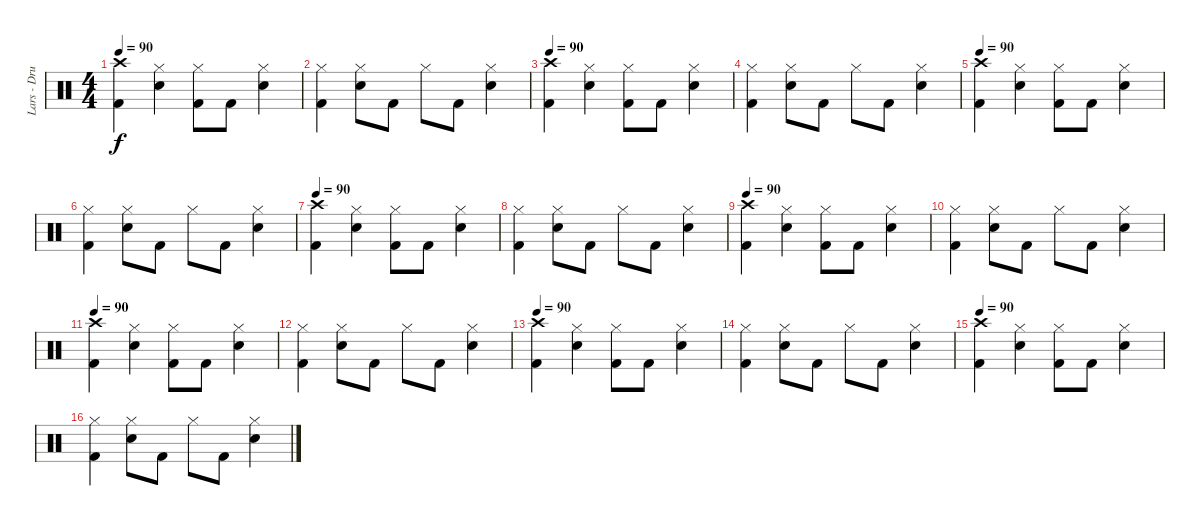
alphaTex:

\track ("Lars - Drums" "Lars - Dru") {instrument percussion}
\staff {score}
\articulation defaults
\ts (4 4)
\tempo 90
\clef neutral
\ks c
("Crash high (hit)" "Kick (hit) 2").4{dy f} ("Hi-Hat (closed)" "Electric Snare (hit)").4 ("Hi-Hat (closed)" "Kick (hit) 2").8 "Kick (hit) 2".8 ("Hi-Hat (closed)" "Electric Snare (hit)").4 |
("Hi-Hat (closed)" "Kick (hit) 2").4 ("Hi-Hat (closed)" "Electric Snare (hit)").8 "Kick (hit) 2".8 "Hi-Hat (closed)".8 "Kick (hit) 2".8 ("Hi-Hat (closed)" "Electric Snare (hit)").4 |
\tempo 90
("Crash high (hit)" "Kick (hit) 2").4 ("Hi-Hat (closed)" "Electric Snare (hit)").4 ("Hi-Hat (closed)" "Kick (hit) 2").8 "Kick (hit) 2".8 ("Hi-Hat (closed)" "Electric Snare (hit)").4 |
("Hi-Hat (closed)" "Kick (hit) 2").4 ("Hi-Hat (closed)" "Electric Snare (hit)").8 "Kick (hit) 2".8 "Hi-Hat (closed)".8 "Kick (hit) 2".8 ("Hi-Hat (closed)" "Electric Snare (hit)").4 |
\tempo 90
("Crash high (hit)" "Kick (hit) 2").4 ("Hi-Hat (closed)" "Electric Snare (hit)").4 ("Hi-Hat (closed)" "Kick (hit) 2").8 "Kick (hit) 2".8 ("Hi-Hat (closed)" "Electric Snare (hit)").4 |
("Hi-Hat (closed)" "Kick (hit) 2").4 ("Hi-Hat (closed)" "Electric Snare (hit)").8 "Kick (hit) 2".8 "Hi-Hat (closed)".8 "Kick (hit) 2".8 ("Hi-Hat (closed)" "Electric Snare (hit)").4 |
\tempo 90
("Crash high (hit)" "Kick (hit) 2").4 ("Hi-Hat (closed)" "Electric Snare (hit)").4 ("Hi-Hat (closed)" "Kick (hit) 2").8 "Kick (hit) 2".8 ("Hi-Hat (closed)" "Electric Snare (hit)").4 |
("Hi-Hat (closed)" "Kick (hit) 2").4 ("Hi-Hat (closed)" "Electric Snare (hit)").8 "Kick (hit) 2".8 "Hi-Hat (closed)".8 "Kick (hit) 2".8 ("Hi-Hat (closed)" "Electric Snare (hit)").4 |
\tempo 90
("Crash high (hit)" "Kick (hit) 2").4 ("Hi-Hat (closed)" "Electric Snare (hit)").4 ("Hi-Hat (closed)" "Kick (hit) 2").8 "Kick (hit) 2".8 ("Hi-Hat (closed)" "Electric Snare (hit)").4 |
("Hi-Hat (closed)" "Kick (hit) 2").4 ("Hi-Hat (closed)" "Electric Snare (hit)").8 "Kick (hit) 2".8 "Hi-Hat (closed)".8 "Kick (hit) 2".8 ("Hi-Hat (closed)" "Electric Snare (hit)").4 |
\tempo 90
("Crash high (hit)" "Kick (hit) 2").4 ("Hi-Hat (closed)" "Electric Snare (hit)").4 ("Hi-Hat (closed)" "Kick (hit) 2").8 "Kick (hit) 2".8 ("Hi-Hat (closed)" "Electric Snare (hit)").4 |
("Hi-Hat (closed)" "Kick (hit) 2").4 ("Hi-Hat (closed)" "Electric Snare (hit)").8 "Kick (hit) 2".8 "Hi-Hat (closed)".8 "Kick (hit) 2".8 ("Hi-Hat (closed)" "Electric Snare (hit)").4 |
\tempo 90
("Crash high (hit)" "Kick (hit) 2").4 ("Hi-Hat (closed)" "Electric Snare (hit)").4 ("Hi-Hat (closed)" "Kick (hit) 2").8 "Kick (hit) 2".8 ("Hi-Hat (closed)" "Electric Snare (hit)").4 |
("Hi-Hat (closed)" "Kick (hit) 2").4 ("Hi-Hat (closed)" "Electric Snare (hit)").8 "Kick (hit) 2".8 "Hi-Hat (closed)".8 "Kick (hit) 2".8 ("Hi-Hat (closed)" "Electric Snare (hit)").4 |
\tempo 90
("Crash high (hit)" "Kick (hit) 2").4 ("Hi-Hat (closed)" "Electric Snare (hit)").4 ("Hi-Hat (closed)" "Kick (hit) 2").8 "Kick (hit) 2".8 ("Hi-Hat (closed)" "Electric Snare (hit)").4 |
("Hi-Hat (closed)" "Kick (hit) 2").4 ("Hi-Hat (closed)" "Electric Snare (hit)").8 "Kick (hit) 2".8 "Hi-Hat (closed)".8 "Kick (hit) 2".8 ("Hi-Hat (closed)" "Electric Snare (hit)").4
